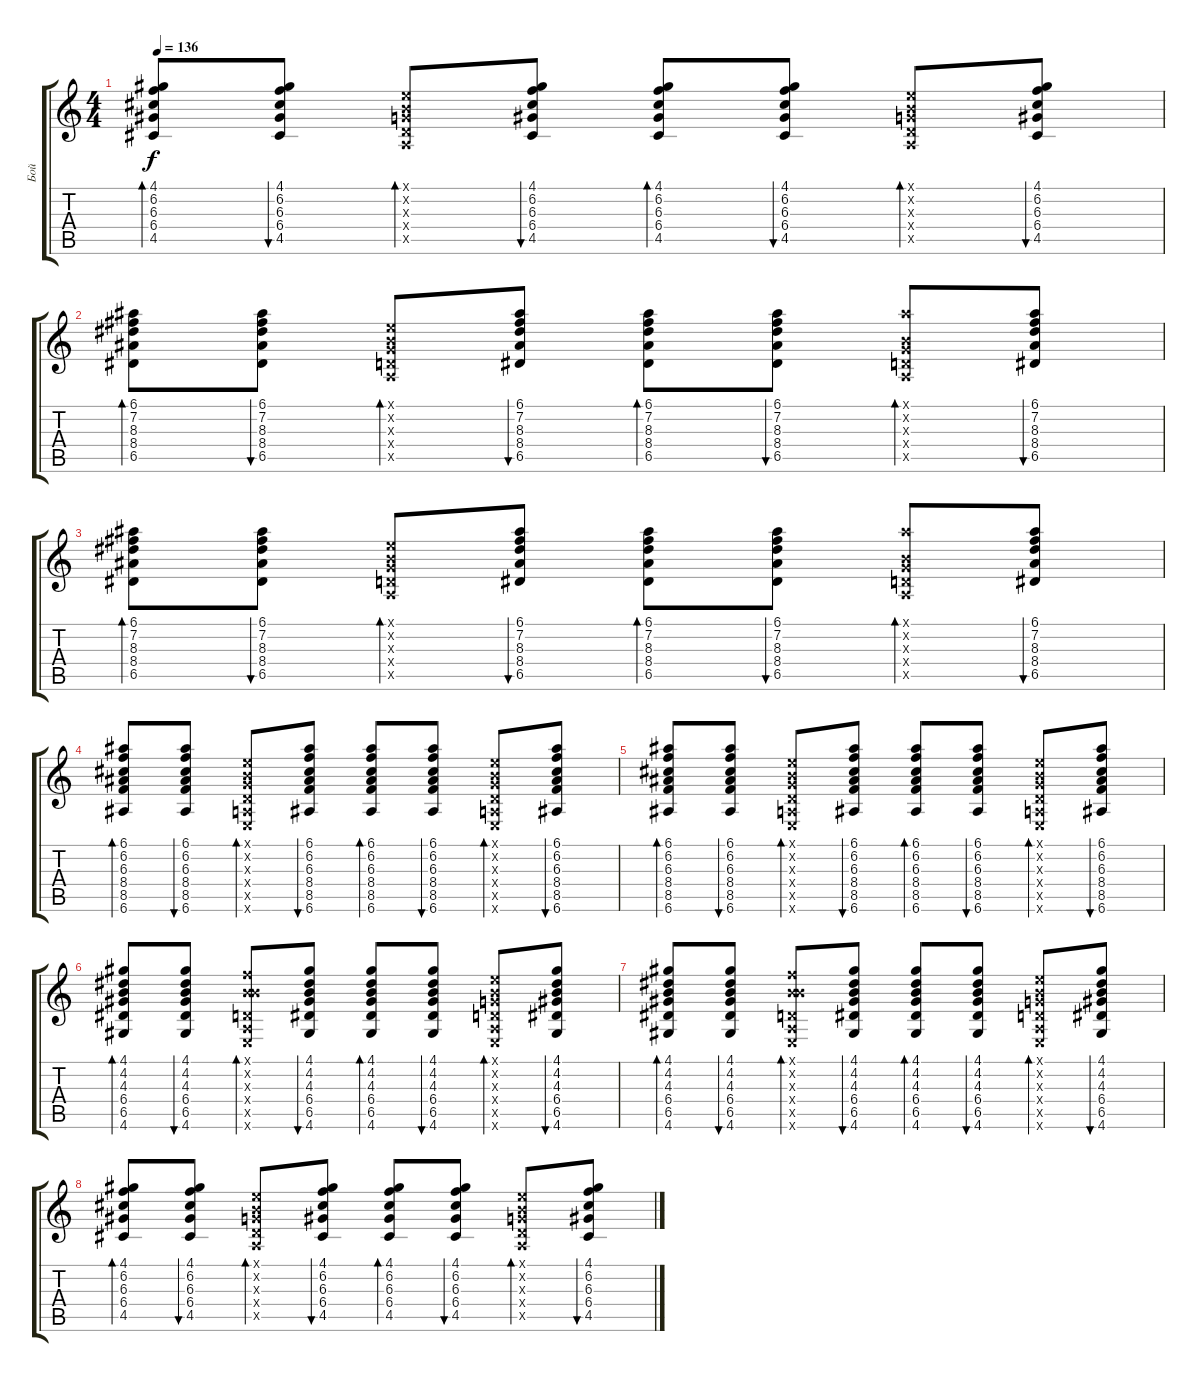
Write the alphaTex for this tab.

\track ("Бой" "Бой") {instrument electricguitarclean}
\staff {score tabs}
\tuning (E4 B3 G3 D3 A2 E2) {hide}
\ts (4 4)
\tempo 136
\clef g2
\ks c
(4.1 6.2 6.3 6.4 4.5).8{bd 60 dy f} (4.1 6.2 6.3 6.4 4.5).8{bu 60} (0.1{x} 0.2{x} 0.3{x} 0.4{x} 0.5{x}).8{bd 60} (4.1 6.2 6.3 6.4 4.5).8{bu 60} (4.1 6.2 6.3 6.4 4.5).8{bd 60} (4.1 6.2 6.3 6.4 4.5).8{bu 60} (0.1{x} 0.2{x} 0.3{x} 0.4{x} 0.5{x}).8{bd 60} (4.1 6.2 6.3 6.4 4.5).8{bu 60} |
(6.1 7.2 8.3 8.4 6.5).8{bd 60} (6.1 7.2 8.3 8.4 6.5).8{bu 60} (0.1{x} 0.2{x} 0.3{x} 0.4{x} 0.5{x}).8{bd 60} (6.1 7.2 8.3 8.4 6.5).8{bu 60} (6.1 7.2 8.3 8.4 6.5).8{bd 60} (6.1 7.2 8.3 8.4 6.5).8{bu 60} (6.1{x} 0.2{x} 0.3{x} 0.4{x} 0.5{x}).8{bd 60} (6.1 7.2 8.3 8.4 6.5).8{bu 60} |
(6.1 7.2 8.3 8.4 6.5).8{bd 60} (6.1 7.2 8.3 8.4 6.5).8{bu 60} (0.1{x} 0.2{x} 0.3{x} 0.4{x} 0.5{x}).8{bd 60} (6.1 7.2 8.3 8.4 6.5).8{bu 60} (6.1 7.2 8.3 8.4 6.5).8{bd 60} (6.1 7.2 8.3 8.4 6.5).8{bu 60} (6.1{x} 0.2{x} 0.3{x} 0.4{x} 0.5{x}).8{bd 60} (6.1 7.2 8.3 8.4 6.5).8{bu 60} |
(6.1 6.2 6.3 8.4 8.5 6.6).8{bd 60} (6.1 6.2 6.3 8.4 8.5 6.6).8{bu 60} (0.1{x} 0.2{x} 0.3{x} 0.4{x} 0.5{x} 0.6{x}).8{bd 60} (6.1 6.2 6.3 8.4 8.5 6.6).8{bu 60} (6.1 6.2 6.3 8.4 8.5 6.6).8{bd 60} (6.1 6.2 6.3 8.4 8.5 6.6).8{bu 60} (0.1{x} 0.2{x} 0.3{x} 0.4{x} 0.5{x} 0.6{x}).8{bd 60} (6.1 6.2 6.3 8.4 8.5 6.6).8{bu 60} |
(6.1 6.2 6.3 8.4 8.5 6.6).8{bd 60} (6.1 6.2 6.3 8.4 8.5 6.6).8{bu 60} (0.1{x} 0.2{x} 0.3{x} 0.4{x} 0.5{x} 0.6{x}).8{bd 60} (6.1 6.2 6.3 8.4 8.5 6.6).8{bu 60} (6.1 6.2 6.3 8.4 8.5 6.6).8{bd 60} (6.1 6.2 6.3 8.4 8.5 6.6).8{bu 60} (0.1{x} 0.2{x} 0.3{x} 0.4{x} 0.5{x} 0.6{x}).8{bd 60} (6.1 6.2 6.3 8.4 8.5 6.6).8{bu 60} |
(4.1 4.2 4.3 6.4 6.5 4.6).8{bd 60} (4.1 4.2 4.3 6.4 6.5 4.6).8{bu 60} (1.1{x} 0.2{x} 4.3{x} 0.4{x} 0.5{x} 0.6{x}).8{bd 60} (4.1 4.2 4.3 6.4 6.5 4.6).8{bu 60} (4.1 4.2 4.3 6.4 6.5 4.6).8{bd 60} (4.1 4.2 4.3 6.4 6.5 4.6).8{bu 60} (0.1{x} 0.2{x} 0.3{x} 0.4{x} 0.5{x} 0.6{x}).8{bd 60} (4.1 4.2 4.3 6.4 6.5 4.6).8{bu 60} |
(4.1 4.2 4.3 6.4 6.5 4.6).8{bd 60} (4.1 4.2 4.3 6.4 6.5 4.6).8{bu 60} (1.1{x} 0.2{x} 4.3{x} 0.4{x} 0.5{x} 0.6{x}).8{bd 60} (4.1 4.2 4.3 6.4 6.5 4.6).8{bu 60} (4.1 4.2 4.3 6.4 6.5 4.6).8{bd 60} (4.1 4.2 4.3 6.4 6.5 4.6).8{bu 60} (0.1{x} 0.2{x} 0.3{x} 0.4{x} 0.5{x} 0.6{x}).8{bd 60} (4.1 4.2 4.3 6.4 6.5 4.6).8{bu 60} |
(4.1 6.2 6.3 6.4 4.5).8{bd 60} (4.1 6.2 6.3 6.4 4.5).8{bu 60} (0.1{x} 0.2{x} 0.3{x} 0.4{x} 0.5{x}).8{bd 60} (4.1 6.2 6.3 6.4 4.5).8{bu 60} (4.1 6.2 6.3 6.4 4.5).8{bd 60} (4.1 6.2 6.3 6.4 4.5).8{bu 60} (0.1{x} 0.2{x} 0.3{x} 0.4{x} 0.5{x}).8{bd 60} (4.1 6.2 6.3 6.4 4.5).8{bu 60}
